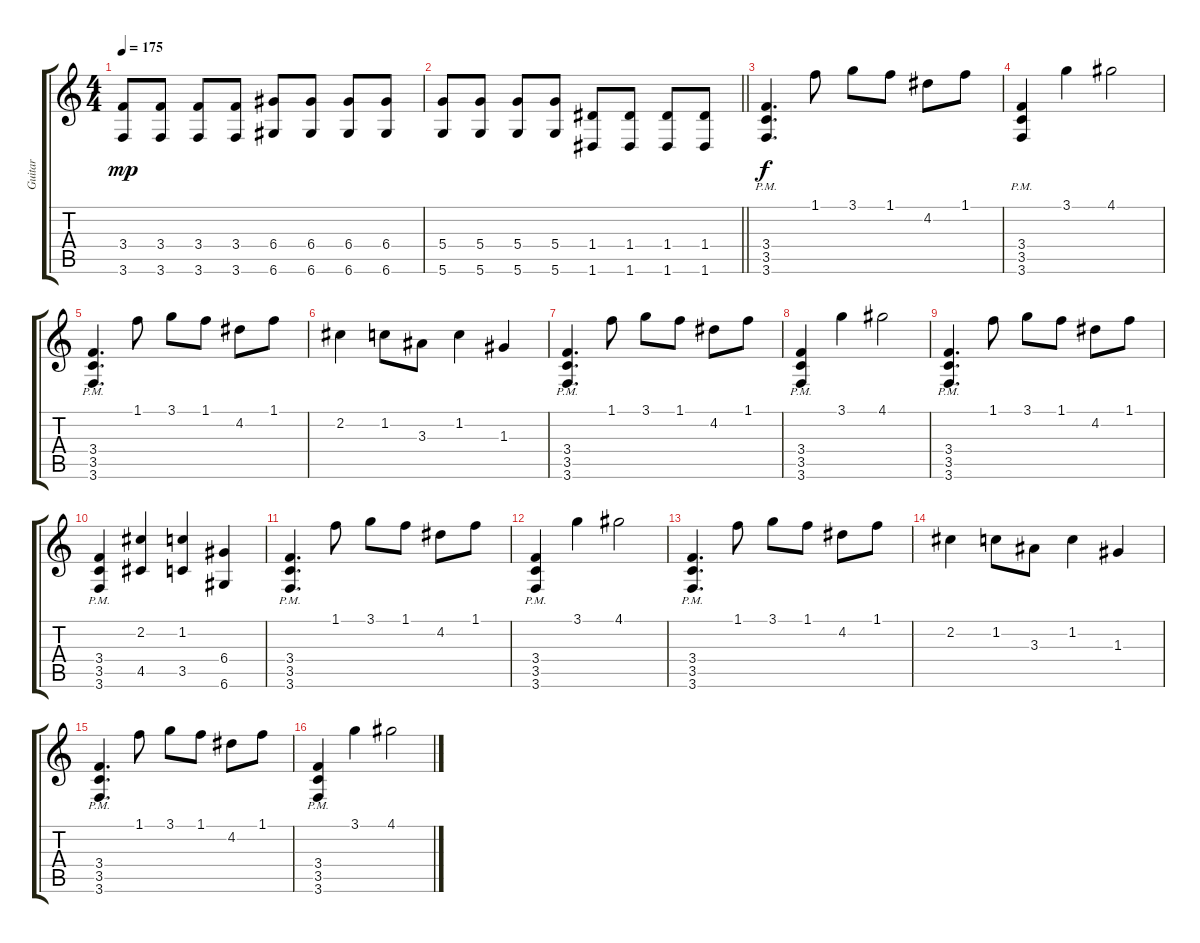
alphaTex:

\track ("Guitar" "Guitar") {instrument distortionguitar}
\staff {score tabs}
\tuning (E4 B3 G3 D3 A2 D2) {hide}
\ts (4 4)
\tempo 175
\clef g2
\ks c
(3.4 3.6).8{dy mp} (3.4 3.6).8 (3.4 3.6).8 (3.4 3.6).8 (6.4 6.6).8 (6.4 6.6).8 (6.4 6.6).8 (6.4 6.6).8 |
\barLineRight lightlight
(5.4 5.6).8 (5.4 5.6).8 (5.4 5.6).8 (5.4 5.6).8 (1.4 1.6).8 (1.4 1.6).8 (1.4 1.6).8 (1.4 1.6).8 |
(3.4 3.5{pm} 3.6).4{d dy f} 1.1.8 3.1.8 1.1.8 4.2.8 1.1.8 |
(3.4 3.5 3.6{pm}).4 3.1.4 4.1.2 |
(3.4{pm} 3.5 3.6).4{d} 1.1.8 3.1.8 1.1.8 4.2.8 1.1.8 |
2.2.4 1.2.8 3.3.8 1.2.4 1.3.4 |
(3.4 3.5{pm} 3.6).4{d} 1.1.8 3.1.8 1.1.8 4.2.8 1.1.8 |
(3.4 3.5 3.6{pm}).4 3.1.4 4.1.2 |
(3.4 3.5{pm} 3.6).4{d} 1.1.8 3.1.8 1.1.8 4.2.8 1.1.8 |
(3.4{pm} 3.5 3.6).4 (2.2 4.5).4 (1.2 3.5).4 (6.4 6.6).4 |
(3.4 3.5{pm} 3.6).4{d} 1.1.8 3.1.8 1.1.8 4.2.8 1.1.8 |
(3.4 3.5 3.6{pm}).4 3.1.4 4.1.2 |
(3.4{pm} 3.5 3.6).4{d} 1.1.8 3.1.8 1.1.8 4.2.8 1.1.8 |
2.2.4 1.2.8 3.3.8 1.2.4 1.3.4 |
(3.4 3.5{pm} 3.6).4{d} 1.1.8 3.1.8 1.1.8 4.2.8 1.1.8 |
(3.4 3.5 3.6{pm}).4 3.1.4 4.1.2
